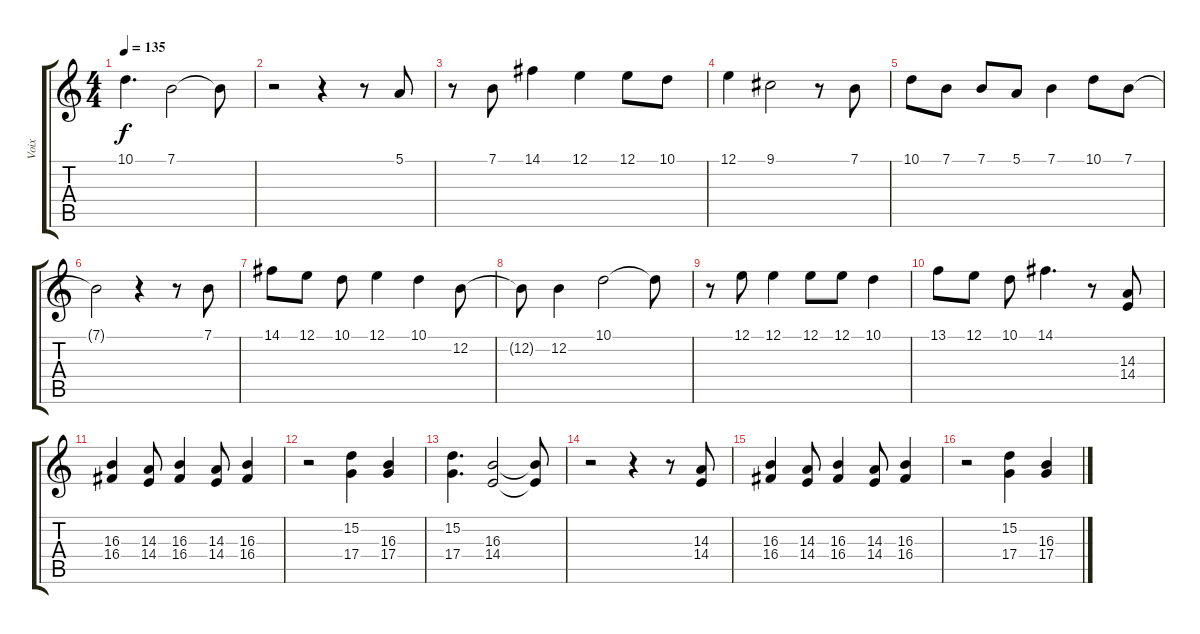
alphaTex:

\track ("Voix" "Voix") {instrument fx8scifi}
\staff {score tabs}
\tuning (E4 B3 G3 D3 A2 E2) {hide}
\ts (4 4)
\tempo 135
\clef g2
\ks c
10.1.4{d dy f} 7.1.2 7.1{t}.8 |
r.2 r.4 r.8 5.1.8 |
r.8 7.1.8 14.1.4 12.1.4 12.1.8 10.1.8 |
12.1.4 9.1.2 r.8 7.1.8 |
10.1.8 7.1.8 7.1.8 5.1.8 7.1.4 10.1.8 7.1.8 |
7.1{t}.2 r.4 r.8 7.1.8 |
14.1.8 12.1.8 10.1.8 12.1.4 10.1.4 12.2.8 |
12.2{t}.8 12.2.4 10.1.2 10.1{t}.8 |
r.8 12.1.8 12.1.4 12.1.8 12.1.8 10.1.4 |
13.1.8 12.1.8 10.1.8 14.1.4{d} r.8 (14.3 14.4).8 |
(16.3 16.4).4 (14.3 14.4).8 (16.3 16.4).4 (14.3 14.4).8 (16.3 16.4).4 |
r.2 (15.2 17.4).4 (16.3 17.4).4 |
(15.2 17.4).4{d} (16.3 14.4).2 (16.3{t} 14.4{t}).8 |
r.2 r.4 r.8 (14.3 14.4).8 |
(16.3 16.4).4 (14.3 14.4).8 (16.3 16.4).4 (14.3 14.4).8 (16.3 16.4).4 |
r.2 (15.2 17.4).4 (16.3 17.4).4
